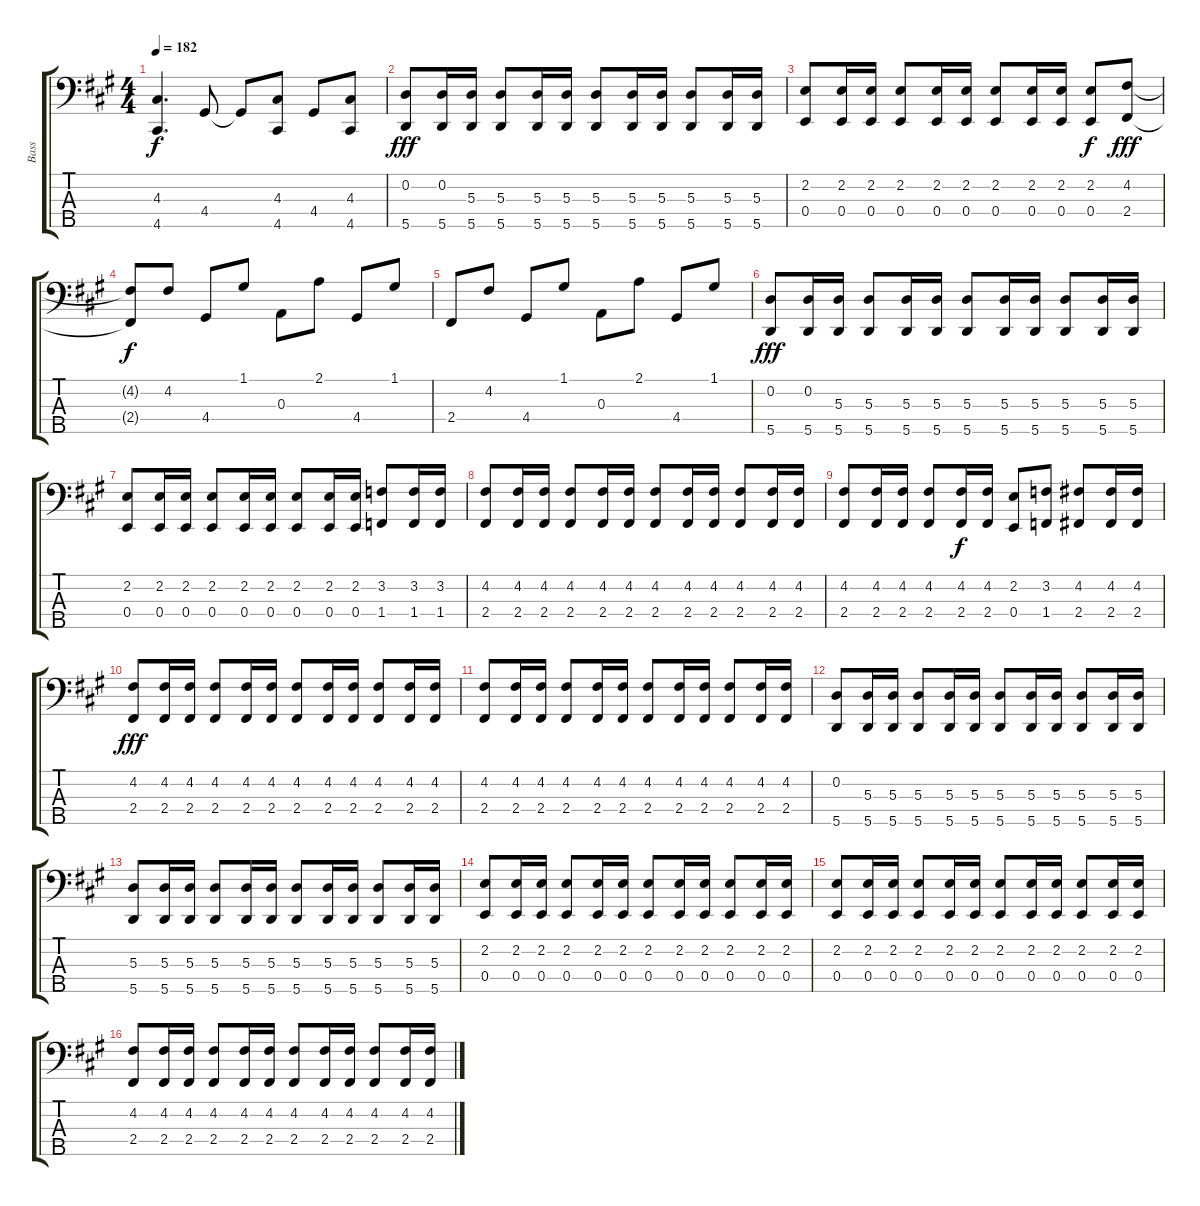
\track ("Bass" "Bass") {instrument electricbasspick}
\staff {score tabs}
\tuning (G2 D2 A1 E1 A0) {hide}
\ts (4 4)
\tempo 182
\clef f4
\ks f#minor
(4.3 4.5).4{d dy f} 4.4.8 4.4{t}.8 (4.3 4.5).8 4.4.8 (4.3 4.5).8 |
(0.2 5.5).8{dy fff} (0.2 5.5).16 (5.3 5.5).16 (5.3 5.5).8 (5.3 5.5).16 (5.3 5.5).16 (5.3 5.5).8 (5.3 5.5).16 (5.3 5.5).16 (5.3 5.5).8 (5.3 5.5).16 (5.3 5.5).16 |
(2.2 0.4).8 (2.2 0.4).16 (2.2 0.4).16 (2.2 0.4).8 (2.2 0.4).16 (2.2 0.4).16 (2.2 0.4).8 (2.2 0.4).16 (2.2 0.4).16 (2.2 0.4).8{dy f} (4.2 2.4).8{dy fff} |
(4.2{t} 2.4{t}).8{dy f} 4.2.8 4.4.8 1.1.8 0.3.8 2.1.8 4.4.8 1.1.8 |
2.4.8 4.2.8 4.4.8 1.1.8 0.3.8 2.1.8 4.4.8 1.1.8 |
(0.2 5.5).8{dy fff} (0.2 5.5).16 (5.3 5.5).16 (5.3 5.5).8 (5.3 5.5).16 (5.3 5.5).16 (5.3 5.5).8 (5.3 5.5).16 (5.3 5.5).16 (5.3 5.5).8 (5.3 5.5).16 (5.3 5.5).16 |
(2.2 0.4).8 (2.2 0.4).16 (2.2 0.4).16 (2.2 0.4).8 (2.2 0.4).16 (2.2 0.4).16 (2.2 0.4).8 (2.2 0.4).16 (2.2 0.4).16 (3.2 1.4).8 (3.2 1.4).16 (3.2 1.4).16 |
(4.2 2.4).8 (4.2 2.4).16 (4.2 2.4).16 (4.2 2.4).8 (4.2 2.4).16 (4.2 2.4).16 (4.2 2.4).8 (4.2 2.4).16 (4.2 2.4).16 (4.2 2.4).8 (4.2 2.4).16 (4.2 2.4).16 |
(4.2 2.4).8 (4.2 2.4).16 (4.2 2.4).16 (4.2 2.4).8 (4.2 2.4).16{dy f} (4.2 2.4).16 (2.2 0.4).8 (3.2 1.4).8 (4.2 2.4).8 (4.2 2.4).16 (4.2 2.4).16 |
(4.2 2.4).8{dy fff} (4.2 2.4).16 (4.2 2.4).16 (4.2 2.4).8 (4.2 2.4).16 (4.2 2.4).16 (4.2 2.4).8 (4.2 2.4).16 (4.2 2.4).16 (4.2 2.4).8 (4.2 2.4).16 (4.2 2.4).16 |
(4.2 2.4).8 (4.2 2.4).16 (4.2 2.4).16 (4.2 2.4).8 (4.2 2.4).16 (4.2 2.4).16 (4.2 2.4).8 (4.2 2.4).16 (4.2 2.4).16 (4.2 2.4).8 (4.2 2.4).16 (4.2 2.4).16 |
(0.2 5.5).8 (5.3 5.5).16 (5.3 5.5).16 (5.3 5.5).8 (5.3 5.5).16 (5.3 5.5).16 (5.3 5.5).8 (5.3 5.5).16 (5.3 5.5).16 (5.3 5.5).8 (5.3 5.5).16 (5.3 5.5).16 |
(5.3 5.5).8 (5.3 5.5).16 (5.3 5.5).16 (5.3 5.5).8 (5.3 5.5).16 (5.3 5.5).16 (5.3 5.5).8 (5.3 5.5).16 (5.3 5.5).16 (5.3 5.5).8 (5.3 5.5).16 (5.3 5.5).16 |
(2.2 0.4).8 (2.2 0.4).16 (2.2 0.4).16 (2.2 0.4).8 (2.2 0.4).16 (2.2 0.4).16 (2.2 0.4).8 (2.2 0.4).16 (2.2 0.4).16 (2.2 0.4).8 (2.2 0.4).16 (2.2 0.4).16 |
(2.2 0.4).8 (2.2 0.4).16 (2.2 0.4).16 (2.2 0.4).8 (2.2 0.4).16 (2.2 0.4).16 (2.2 0.4).8 (2.2 0.4).16 (2.2 0.4).16 (2.2 0.4).8 (2.2 0.4).16 (2.2 0.4).16 |
(4.2 2.4).8 (4.2 2.4).16 (4.2 2.4).16 (4.2 2.4).8 (4.2 2.4).16 (4.2 2.4).16 (4.2 2.4).8 (4.2 2.4).16 (4.2 2.4).16 (4.2 2.4).8 (4.2 2.4).16 (4.2 2.4).16
